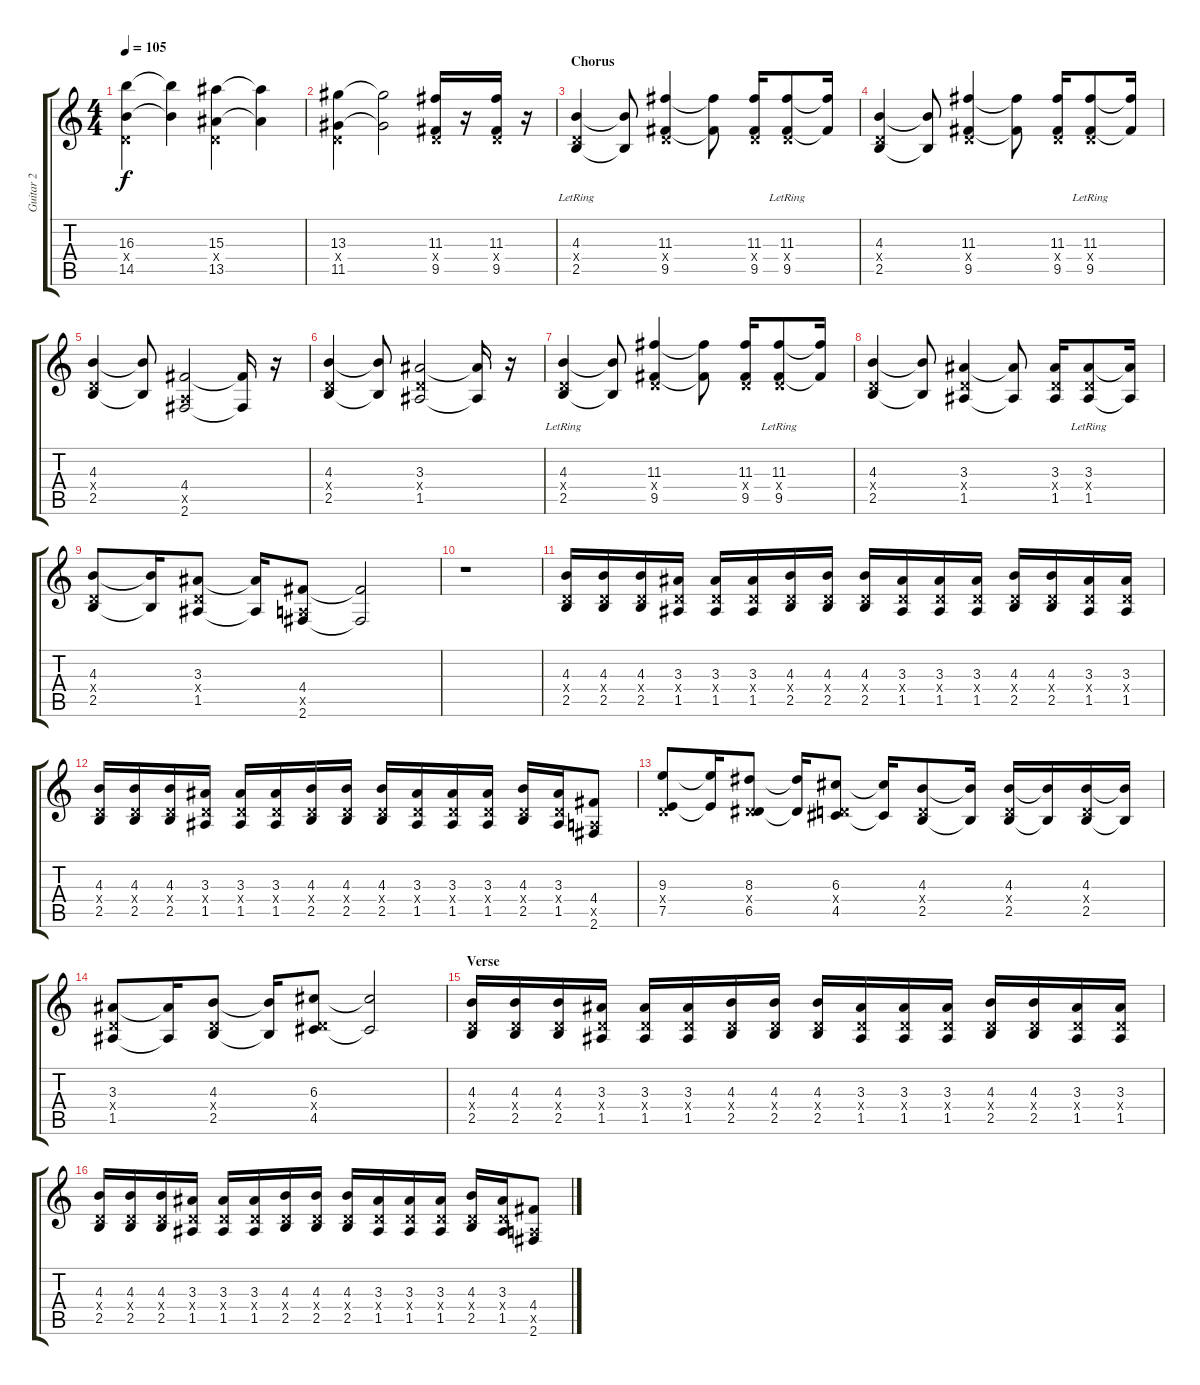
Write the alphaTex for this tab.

\track ("Guitar 2" "Guitar 2") {instrument overdrivenguitar}
\staff {score tabs}
\tuning (E4 B3 G3 D3 A2 E2) {hide}
\ts (4 4)
\tempo 105
\clef g2
\ks c
(16.3 0.4{x} 14.5).4{dy f} (16.3{t} 14.5{t}).4 (15.3 0.4{x} 13.5).4 (15.3{t} 13.5{t}).4 |
(13.3 0.4{x} 11.5).4 (13.3{t} 11.5{t}).2{volume 11} (11.3 0.4{x} 9.5).16 r.16 (11.3 0.4{x} 9.5).16 r.16 |
\section ("" "Chorus")
(4.3{lr} 0.4{x} 2.5{lr}).4 (4.3{t} 2.5{t}).8 (11.3 0.4{x} 9.5).4 (11.3{t} 9.5{t}).8 (11.3 0.4{x} 9.5).16 (11.3{lr} 0.4{x} 9.5{lr}).8 (11.3{t} 9.5{t}).16 |
(4.3 0.4{x} 2.5).4 (4.3{t} 2.5{t}).8 (11.3 0.4{x} 9.5).4 (11.3{t} 9.5{t}).8 (11.3 0.4{x} 9.5).16 (11.3{lr} 0.4{x} 9.5{lr}).8 (11.3{t} 9.5{t}).16 |
(4.3 0.4{x} 2.5).4 (4.3{t} 2.5{t}).8 (4.4 0.5{x} 2.6).2 (4.4{t} 2.6{t}).16 r.16 |
(4.3 0.4{x} 2.5).4 (4.3{t} 2.5{t}).8 (3.3 0.4{x} 1.5).2 (3.3{t} 1.5{t}).16 r.16 |
(4.3{lr} 0.4{x} 2.5{lr}).4 (4.3{t} 2.5{t}).8 (11.3 0.4{x} 9.5).4 (11.3{t} 9.5{t}).8 (11.3 0.4{x} 9.5).16 (11.3{lr} 0.4{x} 9.5{lr}).8 (11.3{t} 9.5{t}).16 |
(4.3 0.4{x} 2.5).4 (4.3{t} 2.5{t}).8 (3.3 0.4{x} 1.5).4 (3.3{t} 1.5{t}).8 (3.3 0.4{x} 1.5).16 (3.3{lr} 0.4{x} 1.5{lr}).8 (3.3{t} 1.5{t}).16 |
(4.3 0.4{x} 2.5).8 (4.3{t} 2.5{t}).16 (3.3 0.4{x} 1.5).8 (3.3{t} 1.5{t}).16 (4.4 0.5{x} 2.6).8 (4.4{t} 2.6{t}).2 |
r.1 |
(4.3 0.4{x} 2.5).16 (4.3 0.4{x} 2.5).16 (4.3 0.4{x} 2.5).16 (3.3 0.4{x} 1.5).16 (3.3 0.4{x} 1.5).16 (3.3 0.4{x} 1.5).16 (4.3 0.4{x} 2.5).16 (4.3 0.4{x} 2.5).16 (4.3 0.4{x} 2.5).16 (3.3 0.4{x} 1.5).16 (3.3 0.4{x} 1.5).16 (3.3 0.4{x} 1.5).16 (4.3 0.4{x} 2.5).16 (4.3 0.4{x} 2.5).16 (3.3 0.4{x} 1.5).16 (3.3 0.4{x} 1.5).16 |
(4.3 0.4{x} 2.5).16 (4.3 0.4{x} 2.5).16 (4.3 0.4{x} 2.5).16 (3.3 0.4{x} 1.5).16 (3.3 0.4{x} 1.5).16 (3.3 0.4{x} 1.5).16 (4.3 0.4{x} 2.5).16 (4.3 0.4{x} 2.5).16 (4.3 0.4{x} 2.5).16 (3.3 0.4{x} 1.5).16 (3.3 0.4{x} 1.5).16 (3.3 0.4{x} 1.5).16 (4.3 0.4{x} 2.5).16 (3.3 0.4{x} 1.5).16 (4.4 0.5{x} 2.6).8 |
(9.3 0.4{x} 7.5).8 (9.3{t} 7.5{t}).16 (8.3 0.4{x} 6.5).8 (8.3{t} 6.5{t}).16 (6.3 0.4{x} 4.5).8 (6.3{t} 4.5{t}).16 (4.3 0.4{x} 2.5).8 (4.3{t} 2.5{t}).16 (4.3 0.4{x} 2.5).16 (4.3{t} 2.5{t}).16 (4.3 0.4{x} 2.5).16 (4.3{t} 2.5{t}).16 |
(3.3 0.4{x} 1.5).8 (3.3{t} 1.5{t}).16 (4.3 0.4{x} 2.5).8 (4.3{t} 2.5{t}).16 (6.3 0.4{x} 4.5).8 (6.3{t} 4.5{t}).2 |
\section ("" "Verse")
(4.3 0.4{x} 2.5).16 (4.3 0.4{x} 2.5).16 (4.3 0.4{x} 2.5).16 (3.3 0.4{x} 1.5).16 (3.3 0.4{x} 1.5).16 (3.3 0.4{x} 1.5).16 (4.3 0.4{x} 2.5).16 (4.3 0.4{x} 2.5).16 (4.3 0.4{x} 2.5).16 (3.3 0.4{x} 1.5).16 (3.3 0.4{x} 1.5).16 (3.3 0.4{x} 1.5).16 (4.3 0.4{x} 2.5).16 (4.3 0.4{x} 2.5).16 (3.3 0.4{x} 1.5).16 (3.3 0.4{x} 1.5).16 |
(4.3 0.4{x} 2.5).16 (4.3 0.4{x} 2.5).16 (4.3 0.4{x} 2.5).16 (3.3 0.4{x} 1.5).16 (3.3 0.4{x} 1.5).16 (3.3 0.4{x} 1.5).16 (4.3 0.4{x} 2.5).16 (4.3 0.4{x} 2.5).16 (4.3 0.4{x} 2.5).16 (3.3 0.4{x} 1.5).16 (3.3 0.4{x} 1.5).16 (3.3 0.4{x} 1.5).16 (4.3 0.4{x} 2.5).16 (3.3 0.4{x} 1.5).16 (4.4 0.5{x} 2.6).8
